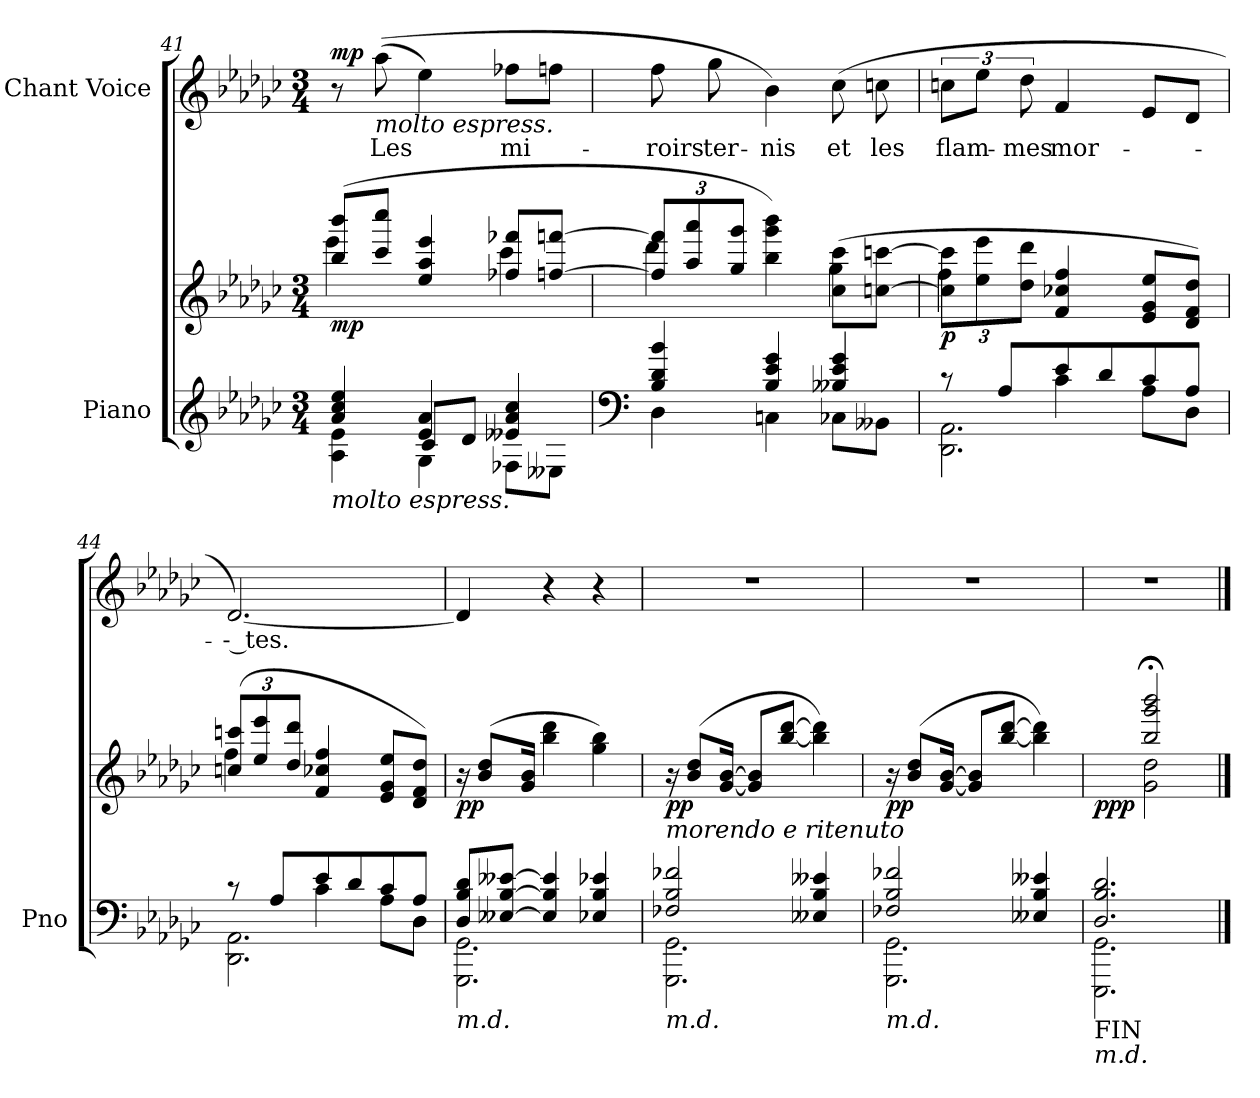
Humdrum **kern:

**kern	**kern	**dynam	**kern	**text	**dynam
*part2	*part2	*part2	*part1	*part1	*part1
*staff3	*staff2	*staff2/3	*staff1	*staff1	*staff1
*I"Piano	*	*	*I"Chant Voice	*	*
*I'Pno	*	*	*	*	*
*clefG2	*clefG2	*	*clefG2	*	*
*k[b-e-a-d-g-c-]	*k[b-e-a-d-g-c-]	*	*k[b-e-a-d-g-c-]	*	*
*M3/4	*M3/4	*	*M3/4	*	*
=41	=41	=41	=41	=41	=41
*^	*^	*	*	*	*
*	*^	*	*	*	*	*	*
!LO:TX:b:i:t=molto espress.	!	!	!	!	!	!	!	!
!	!	!	!	!	!LO:DY:b	!	!	!LO:DY:b
4a-/ 4cc-/ 4ee-/	4A-\ 4e-\	4ryy	(8bb-/ 8bbb-/L	4eee-\	mp	8r	.	mp
!	!	!	!	!	!	!LO:TX:b:i:t=molto espress.	!	!
!	!	!	!	!	!	!	!LO:LY:b	!
.	.	.	8ccc-/ 8cccc-/J	.	.	((8aa-\	Les	.
4e-/ 4a-/	4G-\	8c-/L	4ee-/ 4aa-/ 4eee-/	4ryy	.	4ee-\)	.	.
.	.	8d-/J	.	.	.	.	.	.
!	!	!	!	!	!	!	!LO:LY:b	!
4e--X/ 4a-/ 4cc-/	8F-X\L	4ryy	8ff-X/ 8fff-X/L	4ccc-\	.	8ff-X\L	mi-	.
.	8E--X\J	.	[8ffn/ [8fffn/J	.	.	8ffn\J	.	.
*v	*v	*v	*	*	*	*	*	*
=42	=42	=42	=42	=42	=42	=42
*clefF4	*	*	*	*	*	*
*^	*	*	*	*	*	*
*	*	*Xbrackettup	*	*	*	*	*
!	!	!	!	!	!	!LO:LY:b	!
4B-/ 4d-/ 4b-/	4D-\	12ff/] 12fff/]L	4ddd-\	.	8ff\	-roirs	.
.	.	12aa-/ 12aaa-/	.	.	.	.	.
!	!	!	!	!	!	!LO:LY:b	!
.	.	.	.	.	8gg-\	ter-	.
.	.	12gg-/ 12ggg-/J	.	.	.	.	.
!	!	!	!	!	!	!LO:LY:b	!
4B-/ 4e-/ 4g-/	4Cn\	4bb-\ 4ggg-\ 4bbb-\)	4ryy	.	4b-\)	-nis	.
!	!	!	!	!	!	!LO:LY:b	!
4B--X/ 4e-/ 4g-/	8C-X\L	(8cc-\ 8ccc-\L	4gg-\	.	(8cc-\	et	.
!	!	!	!	!	!	!LO:LY:b	!
.	8BB--X\J	[8ccn\ [8cccn\J	.	.	8ccn\	les	.
!!LO:LB:g=z
=43	=43	=43	=43	=43	=43	=43	=43
*	*^	*	*	*	*	*	*
*	*	*	*brackettup	*	*	*	*	*
!	!	!	!	!	!LO:DY:b	!	!LO:LY:b	!
8r	2.DD-\ 2.AA-\	4ryy	12ccn\] 12cccn\]L	4ff\	p	12ccn\L	flam-	.
.	.	.	12ee-\ 12eee-\	.	.	12ee-\J	.	.
8A-/L	.	.	.	.	.	.	.	.
!	!	!	!	!	!	!	!LO:LY:b	!
.	.	.	12dd-\ 12ddd-\J	.	.	12dd-\	-mes	.
!	!	!	!	!	!	!	!LO:LY:b	!
8e-/	.	4c-\	4f/ 4cc-X/ 4ff/	2ryy	.	4f/	mor-	.
8d-/	.	.	.	.	.	.	.	.
8c-/	.	8A-\L	8e-/ 8g-/ 8ee-/L	.	.	8e-/L	.	.
8A-/J	.	8D-\J	8d-/ 8f/ 8dd-/J)	.	.	8d-/J	.	.
=44	=44	=44	=44	=44	=44	=44	=44	=44
*	*	*	*Xbrackettup	*	*	*	*	*
!	!	!	!	!	!LO:DY:b	!	!LO:LY:b	!
!	!	!	!	!	!LO:DY:n=1:b	!	!	!
8r	2.DD-\ 2.AA-\	4ryy	(12ccn/ 12cccn/L	4ff\	other-dynamics p	[2.d-/)	-- tes.	.
.	.	.	12ee-/ 12eee-/	.	.	.	.	.
8A-/L	.	.	.	.	.	.	.	.
.	.	.	12dd-/ 12ddd-/J	.	.	.	.	.
8e-/	.	4c-\	4f/ 4cc-X/ 4ff/	2ryy	.	.	.	.
8d-/	.	.	.	.	.	.	.	.
8c-/	.	8A-\L	8e-/ 8g-/ 8ee-/L	.	.	.	.	.
8A-/J	.	8D-\J	8d-/ 8f/ 8dd-/J)	.	.	.	.	.
*	*	*	*v	*v	*	*	*	*
=45	=45	=45	=45	=45	=45	=45	=45
!LO:TX:b:i:t=m.d.	!	!	!	!	!	!	!
!	!	!	!	!LO:DY:b	!	!	!
*	*v	*v	*	*	*	*	*
8D-/ 8B-/ 8d-/L	2.GGG-\ 2.GG-\	16r	pp	4d-/]	.	.
.	.	(8b-/ 8dd-/L	.	.	.	.
[8E--X/ [8B-/ [8e--X/J	.	.	.	.	.	.
.	.	16g-/ 16b-/Jk	.	.	.	.
4E--/] 4B-/] 4e--/]	.	4bb-\ 4ddd-\	.	4r	.	.
4E-X/ 4B-/ 4e-X/	.	4gg-\ 4bb-\)	.	4r	.	.
=46	=46	=46	=46	=46	=46	=46
!	!	!LO:TX:b:i:t=morendo e ritenuto	!	!	!	!
!LO:TX:b:i:t=m.d.	!	!	!	!	!	!
!	!	!	!LO:DY:b	!	!	!
2F-X/ 2B-/ 2f-X/	2.GGG-\ 2.GG-\	16r	pp	2.r	.	.
.	.	(8b-/ 8dd-/L	.	.	.	.
.	.	[16g-/ [16b-/Jk	.	.	.	.
.	.	8g-/] 8b-/]L	.	.	.	.
.	.	[8bb-\ [8ddd-\J	.	.	.	.
4E--X/ 4B-/ 4e--X/	.	4bb-\] 4ddd-\])	.	.	.	.
!!LO:PB:g=z
=47	=47	=47	=47	=47	=47	=47
!LO:TX:b:i:t=m.d.	!	!	!	!	!	!
!	!	!	!LO:DY:b	!	!	!
2F-X/ 2B-/ 2f-X/	2.GGG-\ 2.GG-\	16r	pp	2.r	.	.
.	.	(8b-/ 8dd-/L	.	.	.	.
.	.	[16g-/ [16b-/Jk	.	.	.	.
.	.	8g-/] 8b-/]L	.	.	.	.
.	.	[8bb-\ [8ddd-\J	.	.	.	.
4E--X/ 4B-/ 4e--X/	.	4bb-\] 4ddd-\])	.	.	.	.
=48	=48	=48	=48	=48	=48	=48
*	*	*^	*	*	*	*
!LO:TX:b:t=FIN	!	!	!	!	!	!	!
!LO:TX:b:i:t=m.d.	!	!	!	!	!	!	!
!	!	!	!	!LO:DY:b	!	!	!
2.D-/ 2.B-/ 2.d-/	2.EEE-\ 2.GG-\	4ryy	4ryy	ppp	2.r	.	.
.	.	2bb-/;< 2ggg-/;< 2bbb-/;<	2g-\ 2dd-\	.	.	.	.
*v	*v	*	*	*	*	*	*
*	*v	*v	*	*	*	*
==	==	==	==	==	==
*-	*-	*-	*-	*-	*-
